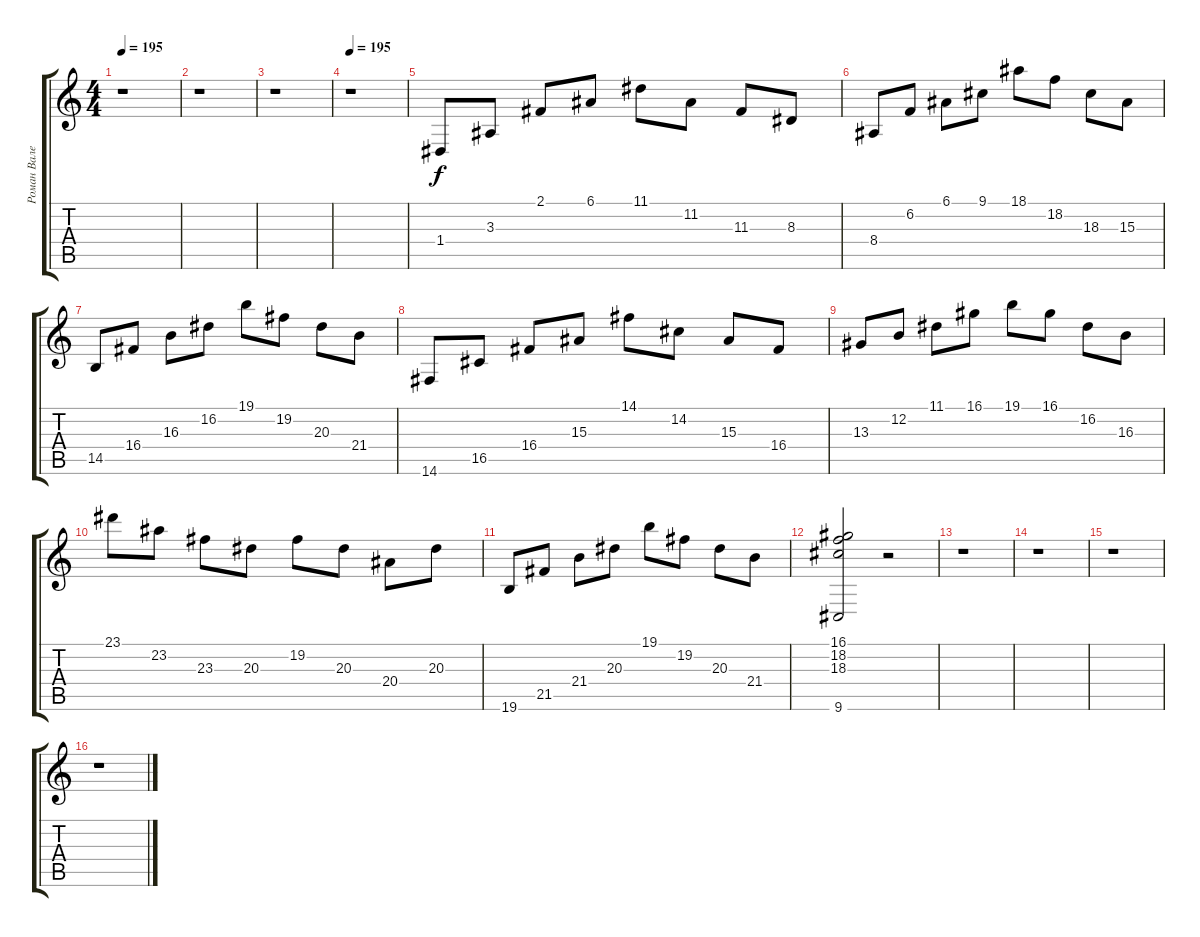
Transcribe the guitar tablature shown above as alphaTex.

\track ("Роман Валерьев" "Роман Вале") {instrument electricgrandpiano}
\staff {score tabs}
\tuning (E4 B3 G3 D3 A2 E2) {hide}
\ts (4 4)
\tempo 195
\clef g2
\ks c
r.1{dy f} |
r.1 |
r.1 |
\tempo 195
r.1 |
1.4.8 3.3.8 2.1.8 6.1.8 11.1.8 11.2.8 11.3.8 8.3.8 |
8.4.8 6.2.8 6.1.8 9.1.8 18.1.8 18.2.8 18.3.8 15.3.8 |
14.5.8 16.4.8 16.3.8 16.2.8 19.1.8 19.2.8 20.3.8 21.4.8 |
14.6.8 16.5.8 16.4.8 15.3.8 14.1.8 14.2.8 15.3.8 16.4.8 |
13.3.8 12.2.8 11.1.8 16.1.8 19.1.8 16.1.8 16.2.8 16.3.8 |
23.1.8 23.2.8 23.3.8 20.3.8 19.2.8 20.3.8 20.4.8 20.3.8 |
19.6.8 21.5.8 21.4.8 20.3.8 19.1.8 19.2.8 20.3.8 21.4.8 |
(16.1 18.2 18.3 9.6).2 r.2 |
r.1 |
r.1 |
r.1 |
r.1
